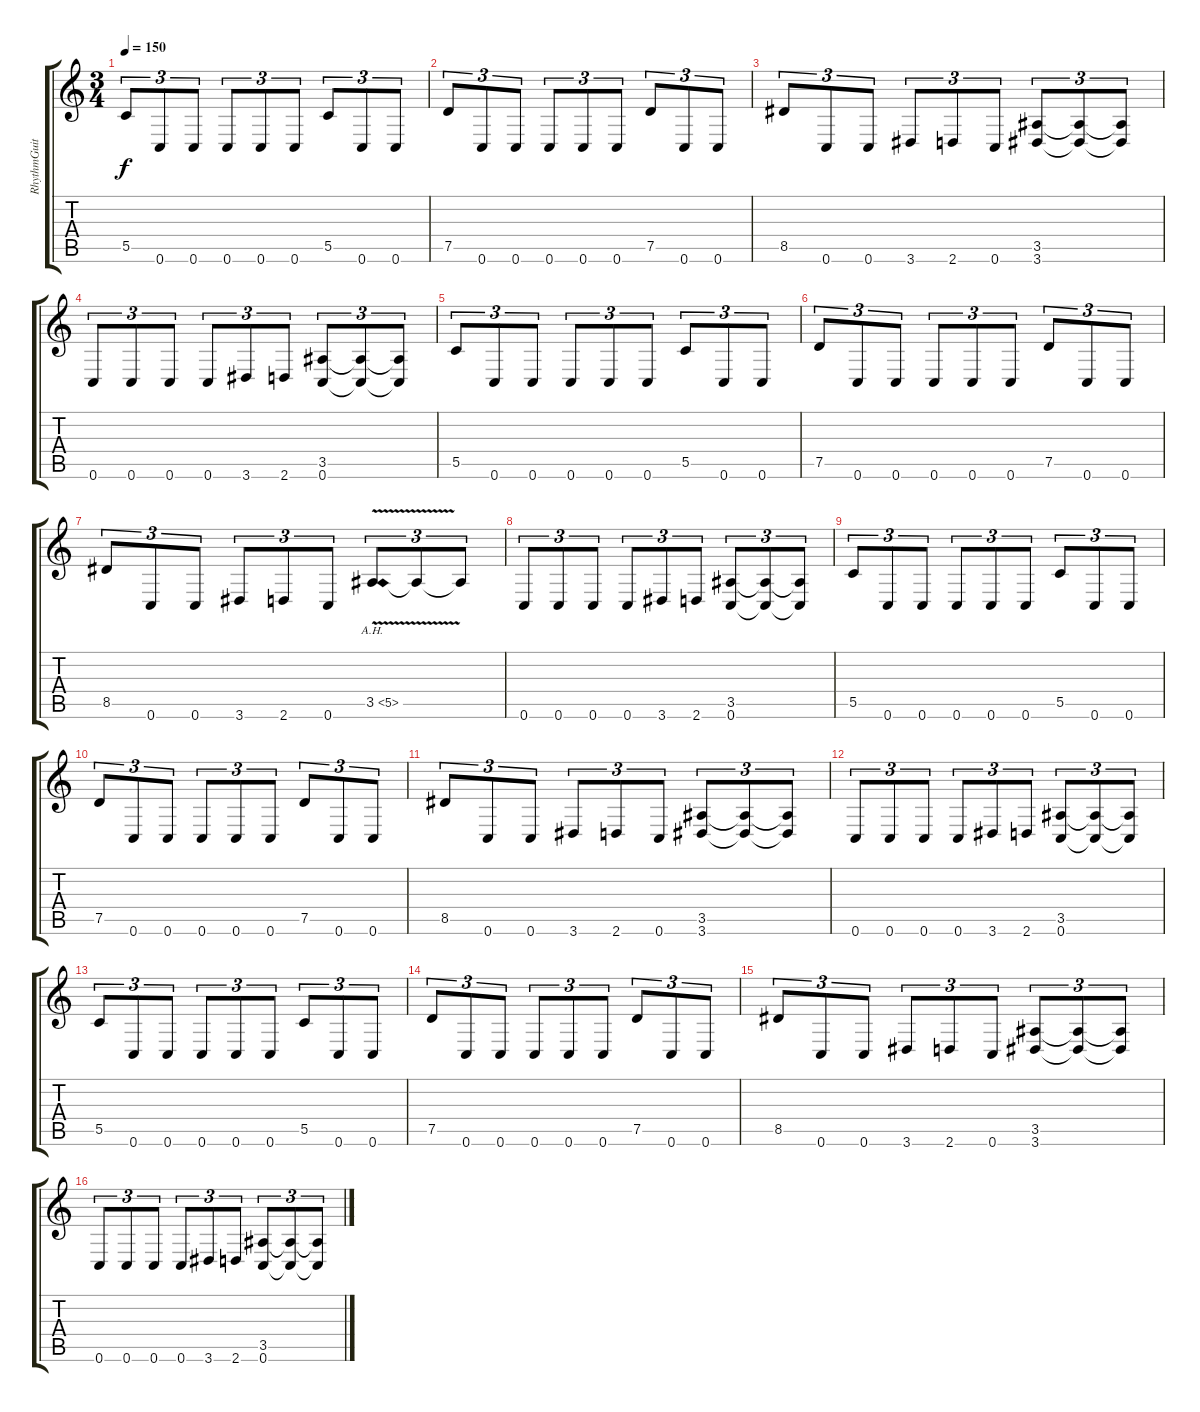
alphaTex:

\track ("RhythmGuitar" "RhythmGuit") {instrument distortionguitar}
\staff {score tabs}
\tuning (D4 A3 F3 C3 G2 C2) {hide}
\ts (3 4)
\tempo 150
\clef g2
\ks c
5.5.8{tu (3 2) dy f} 0.6.8{tu (3 2)} 0.6.8{tu (3 2)} 0.6.8{tu (3 2)} 0.6.8{tu (3 2)} 0.6.8{tu (3 2)} 5.5.8{tu (3 2)} 0.6.8{tu (3 2)} 0.6.8{tu (3 2)} |
7.5.8{tu (3 2)} 0.6.8{tu (3 2)} 0.6.8{tu (3 2)} 0.6.8{tu (3 2)} 0.6.8{tu (3 2)} 0.6.8{tu (3 2)} 7.5.8{tu (3 2)} 0.6.8{tu (3 2)} 0.6.8{tu (3 2)} |
8.5.8{tu (3 2)} 0.6.8{tu (3 2)} 0.6.8{tu (3 2)} 3.6.8{tu (3 2)} 2.6.8{tu (3 2)} 0.6.8{tu (3 2)} (3.5 3.6).8{tu (3 2)} (3.5{t} 3.6{t}).8{tu (3 2)} (3.5{t} 3.6{t}).8{tu (3 2)} |
0.6.8{tu (3 2)} 0.6.8{tu (3 2)} 0.6.8{tu (3 2)} 0.6.8{tu (3 2)} 3.6.8{tu (3 2)} 2.6.8{tu (3 2)} (3.5 0.6).8{tu (3 2)} (3.5{t} 0.6{t}).8{tu (3 2)} (3.5{t} 0.6{t}).8{tu (3 2)} |
5.5.8{tu (3 2)} 0.6.8{tu (3 2)} 0.6.8{tu (3 2)} 0.6.8{tu (3 2)} 0.6.8{tu (3 2)} 0.6.8{tu (3 2)} 5.5.8{tu (3 2)} 0.6.8{tu (3 2)} 0.6.8{tu (3 2)} |
7.5.8{tu (3 2)} 0.6.8{tu (3 2)} 0.6.8{tu (3 2)} 0.6.8{tu (3 2)} 0.6.8{tu (3 2)} 0.6.8{tu (3 2)} 7.5.8{tu (3 2)} 0.6.8{tu (3 2)} 0.6.8{tu (3 2)} |
8.5.8{tu (3 2)} 0.6.8{tu (3 2)} 0.6.8{tu (3 2)} 3.6.8{tu (3 2)} 2.6.8{tu (3 2)} 0.6.8{tu (3 2)} 3.5{ah 2 v}.8{tu (3 2) instrument guitarharmonics} 3.5{t}.8{tu (3 2)} 3.5{t}.8{tu (3 2)} |
0.6.8{tu (3 2) instrument distortionguitar} 0.6.8{tu (3 2)} 0.6.8{tu (3 2)} 0.6.8{tu (3 2)} 3.6.8{tu (3 2)} 2.6.8{tu (3 2)} (3.5 0.6).8{tu (3 2)} (3.5{t} 0.6{t}).8{tu (3 2)} (3.5{t} 0.6{t}).8{tu (3 2)} |
5.5.8{tu (3 2) instrument distortionguitar} 0.6.8{tu (3 2)} 0.6.8{tu (3 2)} 0.6.8{tu (3 2)} 0.6.8{tu (3 2)} 0.6.8{tu (3 2)} 5.5.8{tu (3 2)} 0.6.8{tu (3 2)} 0.6.8{tu (3 2)} |
7.5.8{tu (3 2)} 0.6.8{tu (3 2)} 0.6.8{tu (3 2)} 0.6.8{tu (3 2)} 0.6.8{tu (3 2)} 0.6.8{tu (3 2)} 7.5.8{tu (3 2)} 0.6.8{tu (3 2)} 0.6.8{tu (3 2)} |
8.5.8{tu (3 2)} 0.6.8{tu (3 2)} 0.6.8{tu (3 2)} 3.6.8{tu (3 2)} 2.6.8{tu (3 2)} 0.6.8{tu (3 2)} (3.5 3.6).8{tu (3 2)} (3.5{t} 3.6{t}).8{tu (3 2)} (3.5{t} 3.6{t}).8{tu (3 2)} |
0.6.8{tu (3 2)} 0.6.8{tu (3 2)} 0.6.8{tu (3 2)} 0.6.8{tu (3 2)} 3.6.8{tu (3 2)} 2.6.8{tu (3 2)} (3.5 0.6).8{tu (3 2)} (3.5{t} 0.6{t}).8{tu (3 2)} (3.5{t} 0.6{t}).8{tu (3 2)} |
5.5.8{tu (3 2)} 0.6.8{tu (3 2)} 0.6.8{tu (3 2)} 0.6.8{tu (3 2)} 0.6.8{tu (3 2)} 0.6.8{tu (3 2)} 5.5.8{tu (3 2)} 0.6.8{tu (3 2)} 0.6.8{tu (3 2)} |
7.5.8{tu (3 2)} 0.6.8{tu (3 2)} 0.6.8{tu (3 2)} 0.6.8{tu (3 2)} 0.6.8{tu (3 2)} 0.6.8{tu (3 2)} 7.5.8{tu (3 2)} 0.6.8{tu (3 2)} 0.6.8{tu (3 2)} |
8.5.8{tu (3 2)} 0.6.8{tu (3 2)} 0.6.8{tu (3 2)} 3.6.8{tu (3 2)} 2.6.8{tu (3 2)} 0.6.8{tu (3 2)} (3.5 3.6).8{tu (3 2)} (3.5{t} 3.6{t}).8{tu (3 2)} (3.5{t} 3.6{t}).8{tu (3 2)} |
0.6.8{tu (3 2)} 0.6.8{tu (3 2)} 0.6.8{tu (3 2)} 0.6.8{tu (3 2)} 3.6.8{tu (3 2)} 2.6.8{tu (3 2)} (3.5 0.6).8{tu (3 2)} (3.5{t} 0.6{t}).8{tu (3 2)} (3.5{t} 0.6{t}).8{tu (3 2)}
